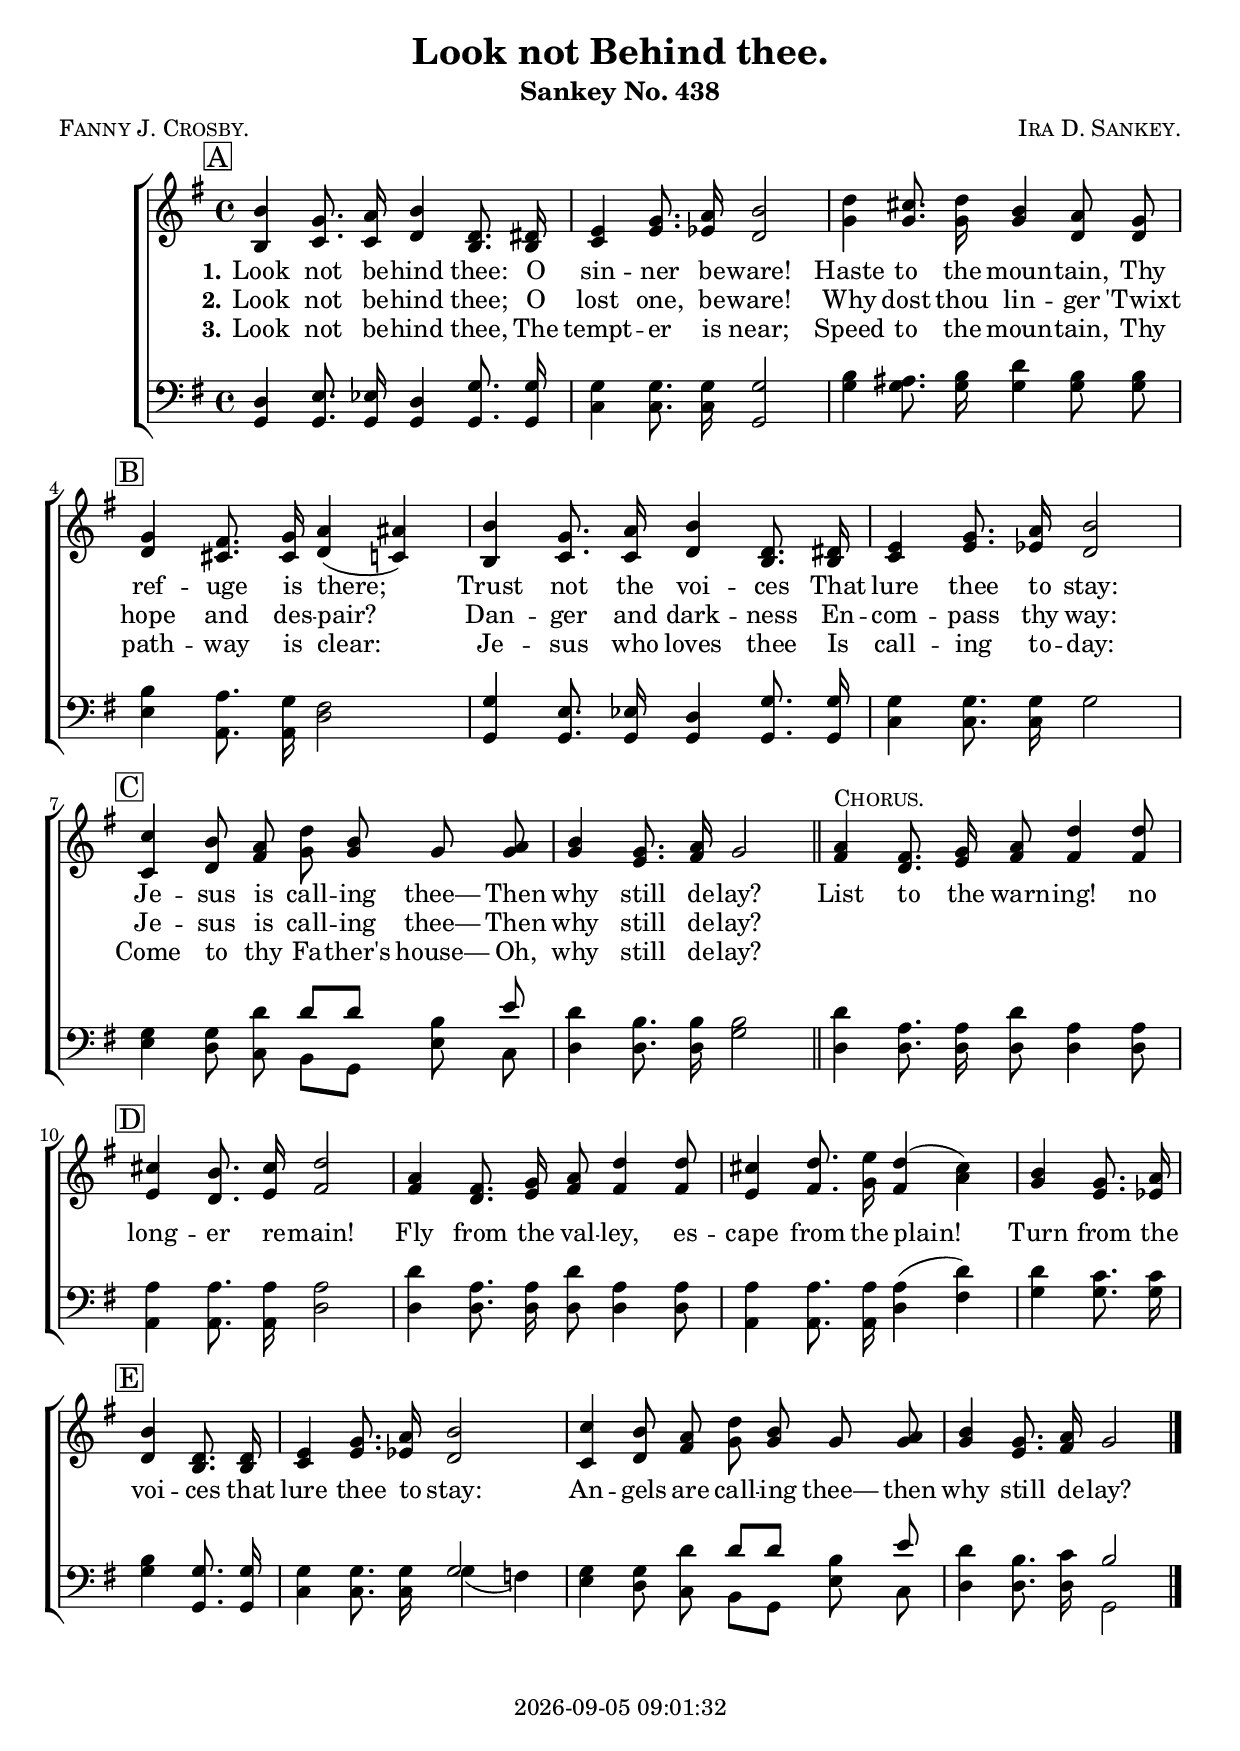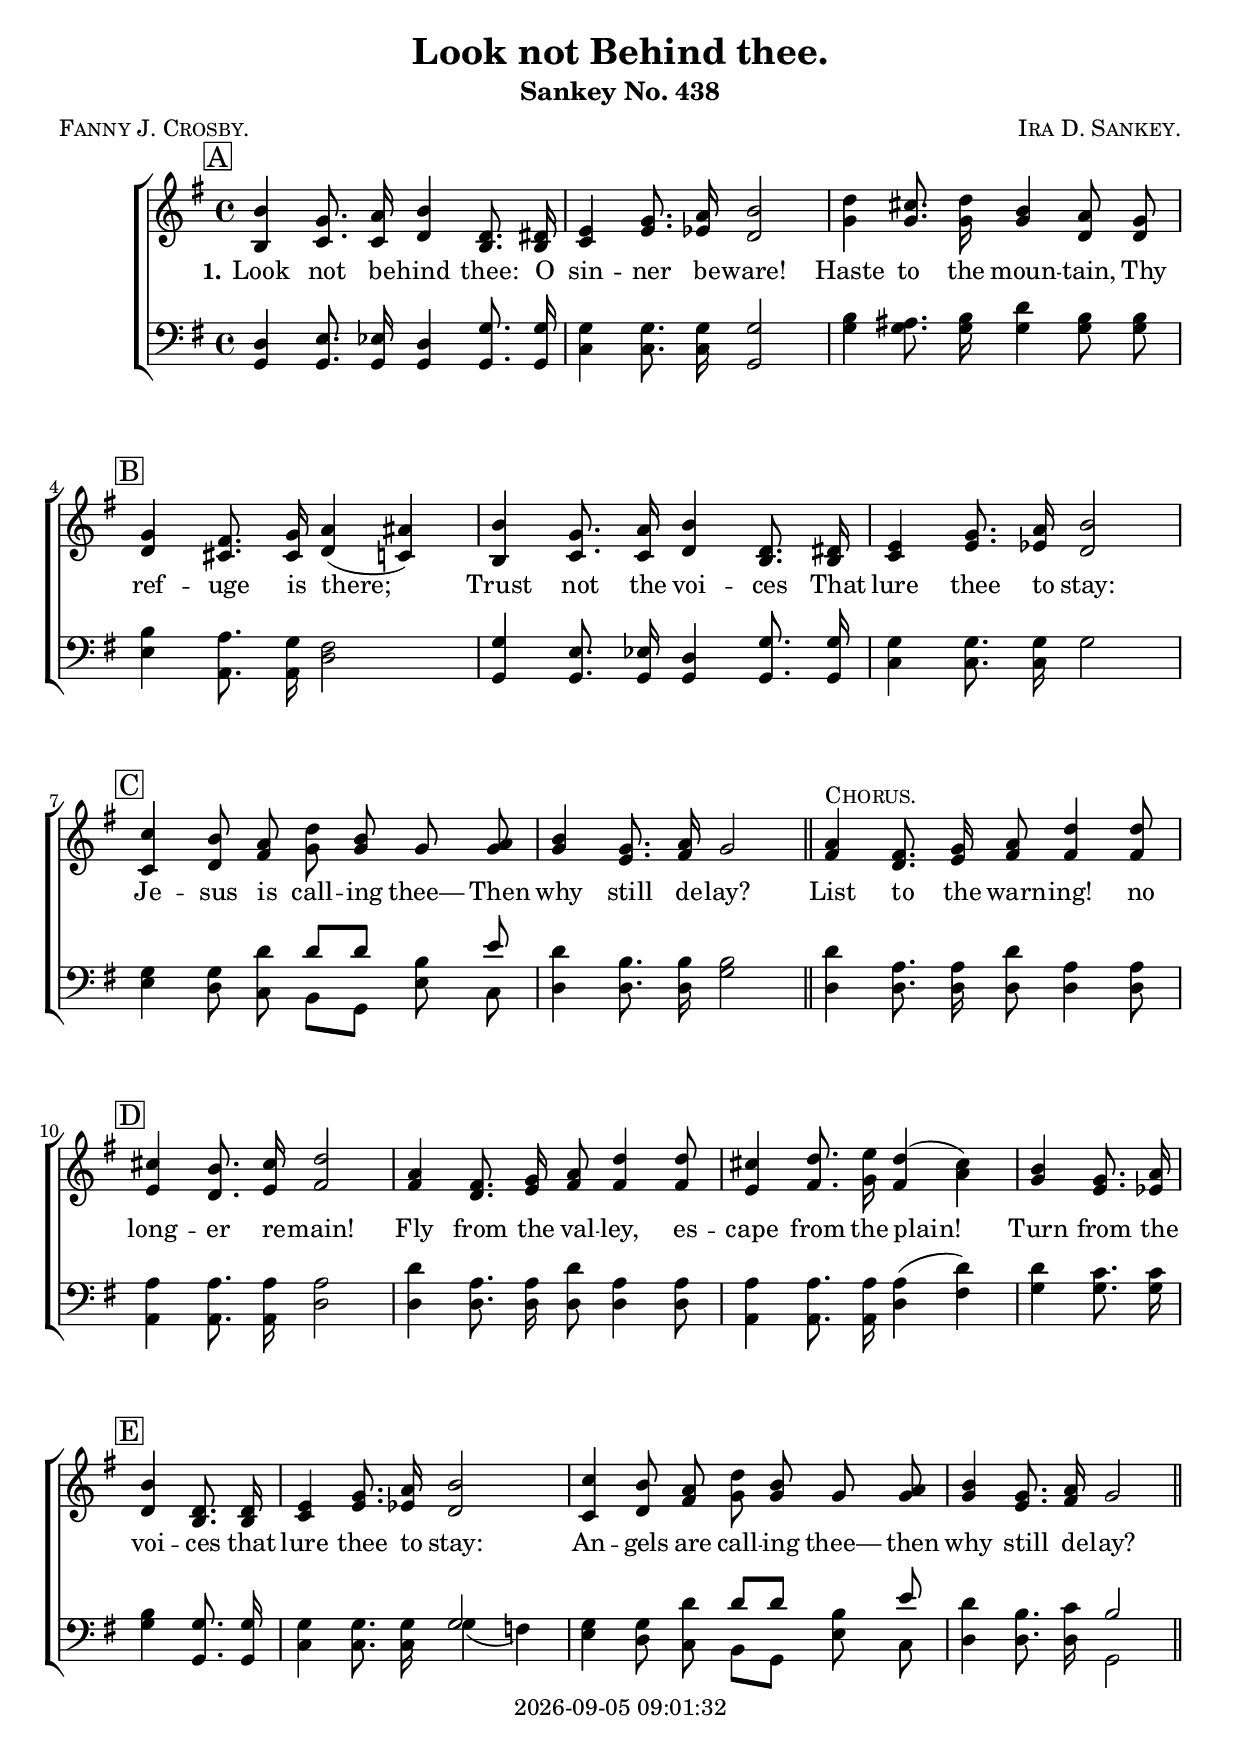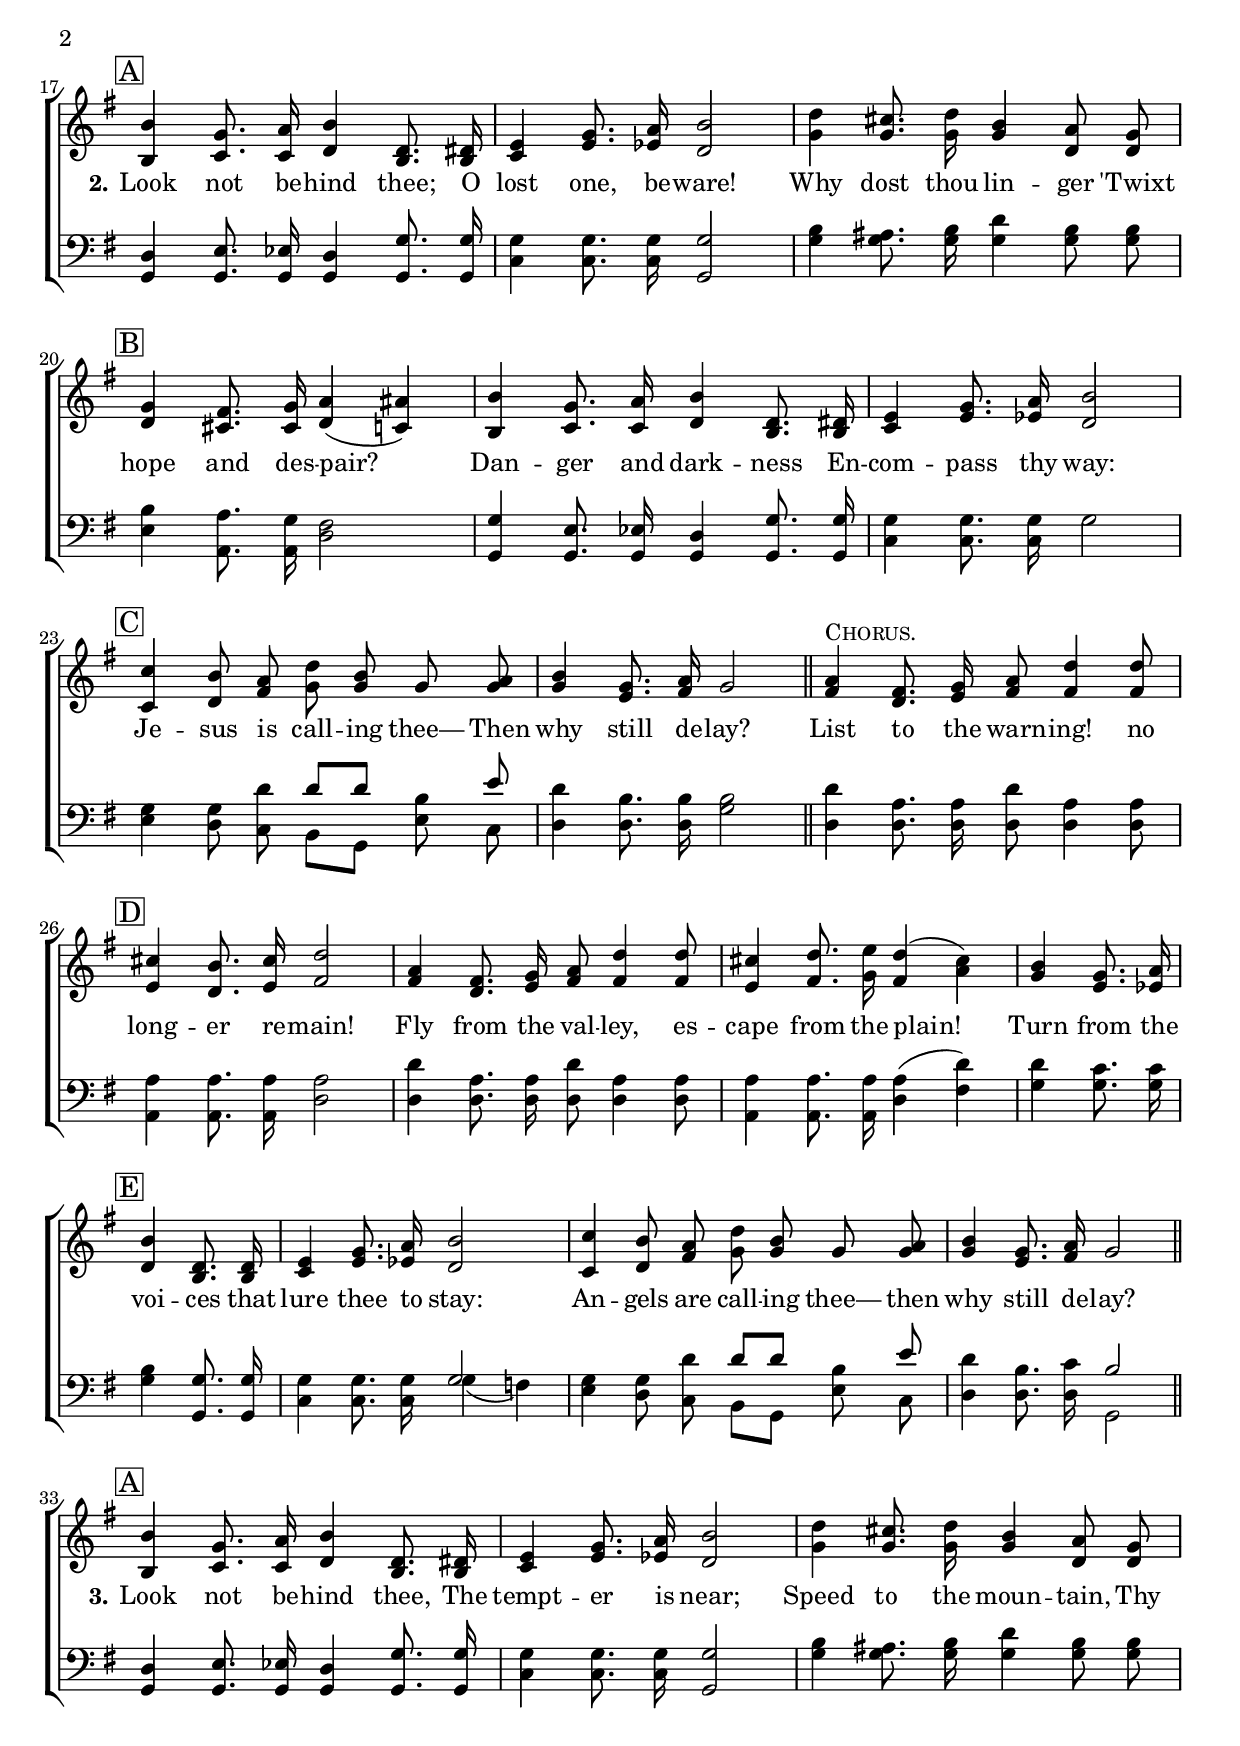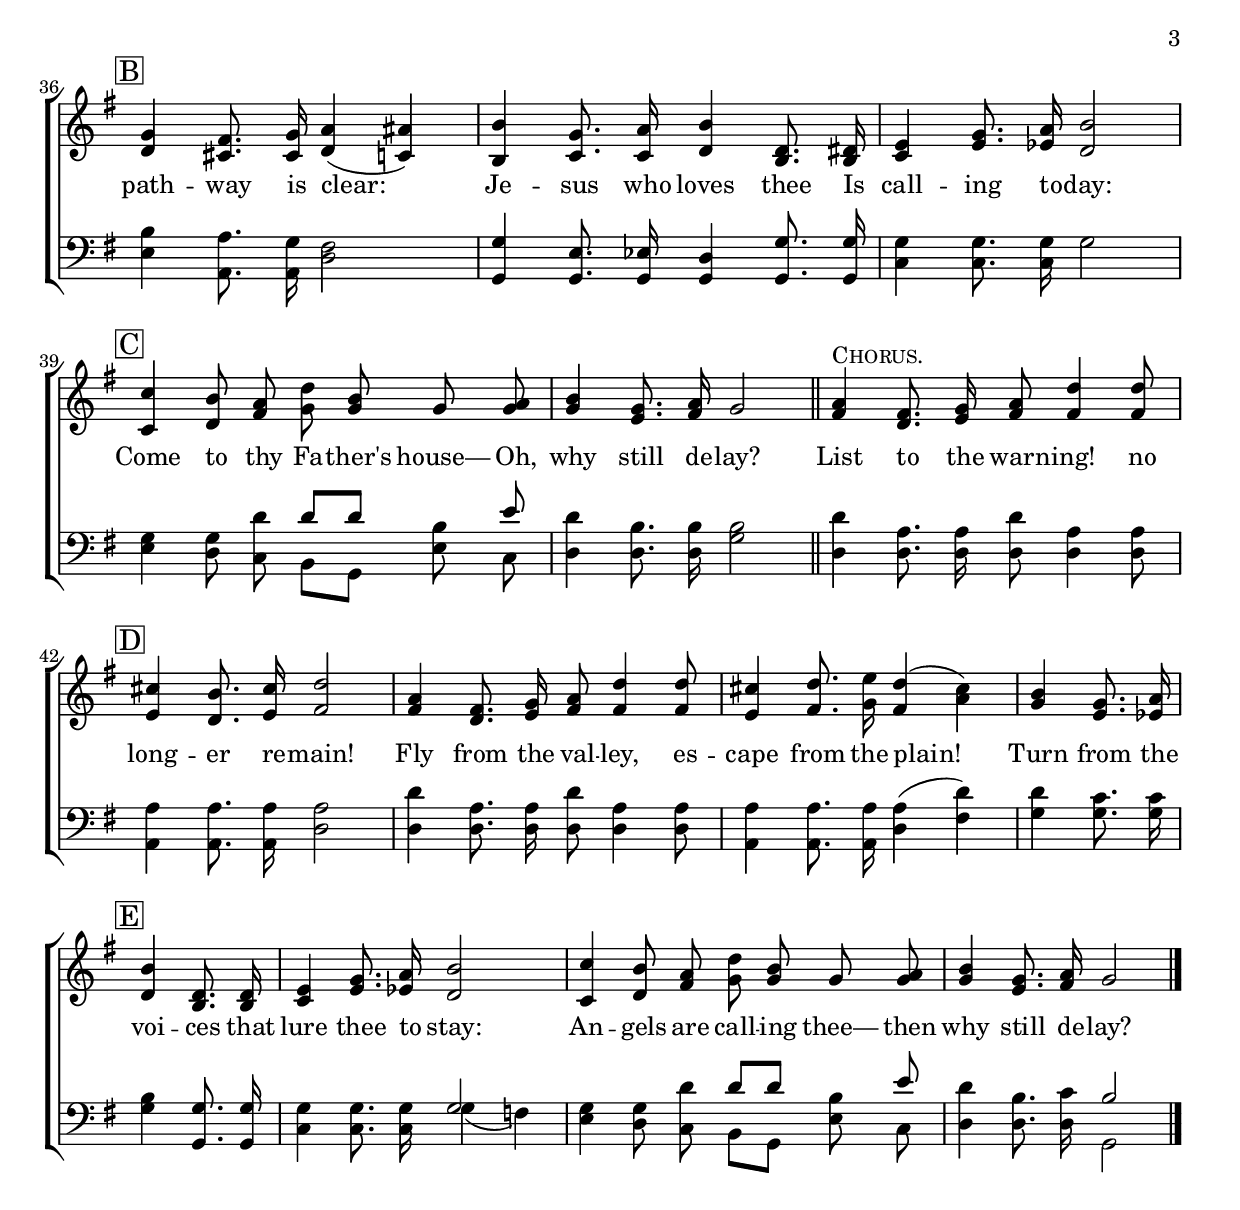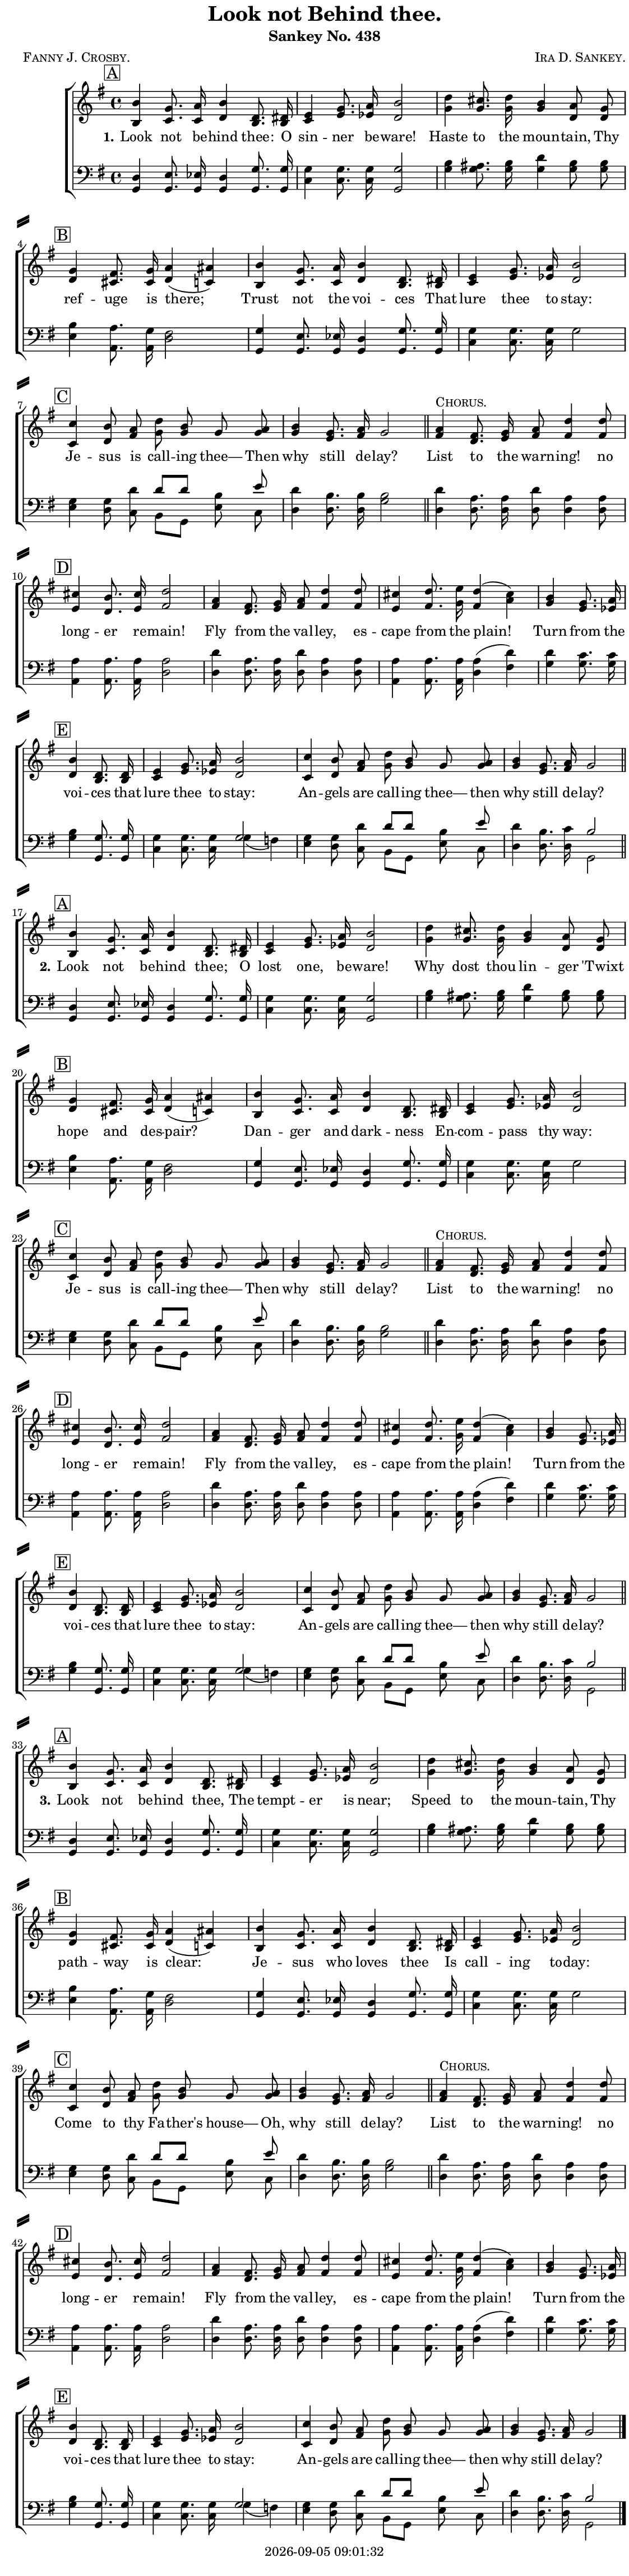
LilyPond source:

\version "2.22.1"

\include "articulate.ly"

today = #(strftime "%Y-%m-%d %H:%M:%S" (localtime (current-time)))

\header {
% centered at top
%  dedication  = "dedication"
  title       = "Look not Behind thee."
  subtitle    = "Sankey No. 438"
%  subsubtitle = "Sankey 880 No. Y"
%  instrument  = "instrument"
  
% arrangement of following lines:
%
%  poet    composer
%  meter   arranger
%  piece       opus

  composer    = \markup\smallCaps "Ira D. Sankey."
%  arranger    = "arranger"
%  opus        = "opus"

  poet        = \markup\smallCaps "Fanny J. Crosby."
%  meter       = \markup\smallCaps "meter"
%  piece       = \markup\smallCaps "piece"

% centered at bottom
% tagline     = "tagline" % default lilypond version
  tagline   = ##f
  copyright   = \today
}

% #(set-global-staff-size 16)

global = {
  \key g \major
  \time 4/4
}

RehearsalTrack = {
% \set Score.currentBarNumber = #5
  \mark \markup { \box "A" }    s1*3
  \mark \markup { \box "B" }    s1*3
  \mark \markup { \box "C" }    s1*3
  \mark \markup { \box "D" }    s1*3 s2
  \mark \markup { \box "E" } s2 s1*3
}

TempoTrack = {
  \set Score.tempoHideNote = ##t
  \tempo 4=120
}

nl = { \bar "||" \break }

soprano = \relative {
  \autoBeamOff
  b'4 g8. a16 b4 d,8. dis16
  e4 g8. a16 b2
  d4 cis8. d16 b4 a8 g
  g4 fis8. g16 a4(ais) % B
  b4 g8. a16 b4 d,8. dis16
  e4 g8. a16 b2
  c4 b8 a d b g a % C
  b4 g8. a16 g2 \bar "||"
  a4^\markup\smallCaps Chorus. fis8. g16 a8 d4 8
  cis4 b8. cis16 d2 % D
  a4 fis8. g16 a8 d4 8
  cis4 d8. e16 d4(cis)
  b4 g8. a16 \bar "|" \break b4 d,8. 16
  e4 g8. a16 b2 % E
  c4 b8 a d b g a
  b4 g8. a16 g2
}

alto = \relative {
  \autoBeamOff
  b4 c8. 16 d4 b8. 16
  c4 e8. ees16 d2
  g4 8. 16 4 d8 8
  d4 cis8. 16 d4(c) % B
  b4 c8. 16 d4 b8. 16
  c4 e8. ees16 d2
  c4 d8 fis g g g g % C
  g4 e8. fis16 g2
  fis4 d8. e16 fis8 4 8
  e4 d8. e16 fis2 % D
  fis4 d8. e16 fis8 4 8
  e4 fis8. g16 fis4(a)
  g4 e8. ees16 d4 b8. 16
  c4 e8. ees16 d2 % E
  c4 d8 fis g g g g
  g4 e8. fis16 g2
}

tenor = \relative {
  \autoBeamOff
  d4 e8. ees16 d4 g8. 16
  g4 8. 16 2
  b4 ais8. b16 d4 b8 8
  b4 a8. g16 fis2 % B
  g4 e8. ees16 d4 g8. 16
  g4 8. 16 2
  g4 8 d' d d b e % C
  d4 b8. 16 b2
  d4 a8. 16 d8 a4 8
  a4 8. 16 2 % D
  d4 a8. 16 d8 a4 8
  a4 8. 16 4(d)
  d4 c8. 16 b4 g8. 16
  g4 8. 16 2 % E
  g4 8 d' d d b e
  d4 b8. c16 b2
}

bass = \relative {
  \autoBeamOff
  g,4 8. 16 4 8. 16
  c4 8. 16 g2
  g'4 8. 16 4 8 8
  e4 a,8. 16 d2 % B
  g,4 8. 16 4 8. 16
  c4 8. 16 g'2
  e4 d8 c b g e' c % C
  d4 8. 16 g2
  d4 8. 16 8 4 8
  a4 8. 16 d2 % D
  d4 8. 16 8 4 8
  a4 8. 16 d4(fis)
  g4 8. 16 4 g,8. 16
  c4 8. 16 g'4(f) % E
  e4 d8 c b g e' c
  d4 8. 16 g,2
}

nom  = {   \set ignoreMelismata = ##t }
yesm = { \unset ignoreMelismata       }

chorus = \lyricmode {
  List to the warn -- ing! no long -- er re -- main!
  Fly from the val -- ley, es -- cape from the plain!
  Turn from the voi -- ces that lure thee to stay:
  An -- gels are call -- ing thee— then why still de -- lay?
}

chorusMen = \lyricmode {
}

verses = 3

wordsOne = \lyricmode {
  \set stanza = "1."
  Look not be -- hind thee:
  O sin -- ner be -- ware!
  Haste to the moun -- tain,
  Thy ref -- uge is there;
  Trust not the voi -- ces
  That lure thee to stay:
  Je -- sus is call -- ing thee—
  Then why still de -- lay?
}
  
wordsTwo = \lyricmode {
  \set stanza = "2."
  Look not be -- hind thee;
  O lost one, be -- ware!
  Why dost thou lin -- ger
  'Twixt hope and des -- pair?
  Dan -- ger and dark -- ness
  En -- com -- pass thy way:
  Je -- sus is call -- ing thee—
  Then why still de -- lay?
}
  
wordsThree = \lyricmode {
  \set stanza = "3."
  Look not be -- hind thee,
  The tempt -- er is near;
  Speed to the moun -- tain,
  Thy path -- way is clear:
  Je -- sus who loves thee
  Is call -- ing to -- day:
  Come to thy Fa -- ther's house—
  Oh, why still de -- lay?
}
  
wordsMidi = \lyricmode {
  \set stanza = "1."
  "Look " "not " be "hind " "thee: "
  "\nO " sin "ner " be "ware! "
  "\nHaste " "to " "the " moun "tain, "
  "\nThy " ref "uge " "is " "there; "
  "\nTrust " "not " "the " voi "ces "
  "\nThat " "lure " "thee " "to " "stay: "
  "\nJe" "sus " "is " call "ing " "thee— "
  "\nThen " "why " "still " de "lay? "
  "\nList " "to " "the " warn "ing! " "no " long "er " re "main! "
  "\nFly " "from " "the " val "ley, " es "cape " "from " "the " "plain! "
  "\nTurn " "from " "the " voi "ces " "that " "lure " "thee " "to " "stay: "
  "\nAn" "gels " "are " call "ing " "thee— " "then " "why " "still " de "lay?\n"

  \set stanza = "2."
  "\nLook " "not " be "hind " "thee; "
  "\nO " "lost " "one, " be "ware! "
  "\nWhy " "dost " "thou " lin "ger "
  "\n'Twixt " "hope " "and " des "pair? "
  "\nDan" "ger " "and " dark "ness "
  "\nEn" com "pass " "thy " "way: "
  "\nJe" "sus " "is " call "ing " "thee— "
  "\nThen " "why " "still " de "lay? "
  "\nList " "to " "the " warn "ing! " "no " long "er " re "main! "
  "\nFly " "from " "the " val "ley, " es "cape " "from " "the " "plain! "
  "\nTurn " "from " "the " voi "ces " "that " "lure " "thee " "to " "stay: "
  "\nAn" "gels " "are " call "ing " "thee— " "then " "why " "still " de "lay?\n"

  \set stanza = "3."
  "\nLook " "not " be "hind " "thee, "
  "\nThe " tempt "er " "is " "near; "
  "\nSpeed " "to " "the " moun "tain, "
  "\nThy " path "way " "is " "clear: "
  "\nJe" "sus " "who " "loves " "thee "
  "\nIs " call "ing " to "day: "
  "\nCome " "to " "thy " Fa "ther's " "house— "
  "\nOh, " "why " "still " de "lay? "
  "\nList " "to " "the " warn "ing! " "no " long "er " re "main! "
  "\nFly " "from " "the " val "ley, " es "cape " "from " "the " "plain! "
  "\nTurn " "from " "the " voi "ces " "that " "lure " "thee " "to " "stay: "
  "\nAn" "gels " "are " call "ing " "thee— " "then " "why " "still " de "lay? "
}

wordsMidiMen = \lyricmode {
}

\book {
  \bookOutputSuffix "midi"
  \score {
%    \articulate
        \new ChoirStaff <<
                                % Soprano staff
          \new Staff = soprano
          <<
            \new Voice { \repeat unfold \verses \TempoTrack     }
            \new Voice { \global \repeat unfold \verses \soprano \bar "|." }
            \addlyrics \wordsMidi
          >>
                                % Alto staff
          \new Staff = alto
          <<
            \new Voice { \global \repeat unfold \verses { \alto \nl } \bar "|." }
          >>
                                % Tenor staff
          \new Staff = tenor
          <<
            \clef "treble_8"
            \new Voice { \global \repeat unfold \verses \tenor }
            \addlyrics \wordsMidiMen
          >>
                                % Bass staff
          \new Staff = bass
          <<
            \clef "bass"
            \new Voice { \global \repeat unfold \verses \bass }
          >>
        >>
    \midi {}
  }
}

\book {
  \bookOutputSuffix "repeat"
  \score {
        \new ChoirStaff <<
                                  % Joint soprano/alto staff
          \new Staff = women \with { printPartCombineTexts = ##f }
          <<
            \new Voice \RehearsalTrack
            \new Voice \TempoTrack
            \new NullVoice = "aligner" \soprano
            \new Voice \partCombine { \global \soprano \bar "|." } { \global \alto }
            \new Lyrics \lyricsto "aligner" { \wordsOne \chorus }
            \new Lyrics \lyricsto "aligner"   \wordsTwo
            \new Lyrics \lyricsto "aligner"   \wordsThree
          >>
                                  % Joint tenor/bass staff
          \new Staff = men \with { printPartCombineTexts = ##f }
          <<
            \clef "bass"
            \new Voice \partCombine { \global \tenor } { \global \bass }
            \new NullVoice = alignerT { \tenor }
          >>
          \new Lyrics \with {alignAboveContext = men} \lyricsto alignerT \chorusMen
        >>
    \layout {
      indent = 1.5\cm
      \pointAndClickOff
      \context {
        \Staff \RemoveAllEmptyStaves
      }
    }
  }
}

singlescore = {
        \new ChoirStaff <<
                                  % Joint soprano/alto staff
          \new Staff = women \with { printPartCombineTexts = ##f }
          <<
            \new Voice { \repeat unfold \verses \RehearsalTrack }
            \new Voice { \repeat unfold \verses \TempoTrack }
            \new NullVoice = "aligner" { \repeat unfold \verses \soprano }
            \new Voice \partCombine { \global \repeat unfold \verses \soprano \bar "|." }
                                    { \global \repeat unfold \verses { \alto \nl } \bar "|." }
            \new Lyrics \lyricsto "aligner" { \wordsOne   \chorus
                                              \wordsTwo   \chorus
                                              \wordsThree \chorus
                                            }
          >>
                                  % Joint tenor/bass staff
          \new Staff = men \with { printPartCombineTexts = ##f }
          <<
            \clef "bass"
            \new Voice \partCombine { \global \repeat unfold \verses \tenor }
                                    { \global \repeat unfold \verses \bass }
            \new NullVoice = alignerT { \repeat unfold \verses \tenor }
          >>
          \new Lyrics \with {alignAboveContext = men} \lyricsto alignerT { \repeat unfold \verses \chorusMen }
        >>
}

\book {
  \bookOutputSuffix "single"
  \score {
    \singlescore
    \layout {
      indent = 1.5\cm
      \pointAndClickOff
      \context {
        \Staff \RemoveAllEmptyStaves
      }
    }
  }
}

\book {
  \bookOutputSuffix "singlepage"
  \paper {
    top-margin = 0
    left-margin = 7
    right-margin = 1
    paper-width = 190\mm
    page-breaking = #ly:one-page-breaking
    system-system-spacing.basic-distance = #15
    system-separator-markup = \slashSeparator
  }
  \score {
    \singlescore
    \layout {
      indent = 1.5\cm
      \pointAndClickOff
      \context {
        \Staff \RemoveAllEmptyStaves
      }
    }
  }
}
